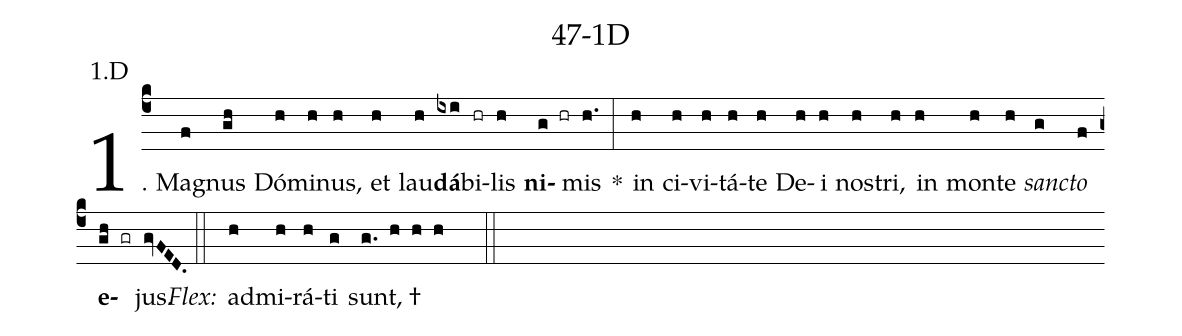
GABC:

name: 47-1D;
annotation: 1.D;
%%
(c4)1. Ma(f)gnus(gh) Dó(h)mi(h)nus,(h) et(h) lau(h)<b>dá</b>(ixi)bi(hr)lis(h) <b>ni</b>(g hr)mis(h.) *(:) in(h) ci(h)vi(h)tá(h)te(h) De(h)i(h) nos(h)tri,(h) in(h) mon(h)te(h) <i>sanc</i>(g)<i>to</i>(f) <b>e</b>(gh gr)jus.(gvFED.) (::)
<i>Flex:</i>()  ad(h)mi(h)rá(h)ti(g) sunt, †(g. h h h  ::)
